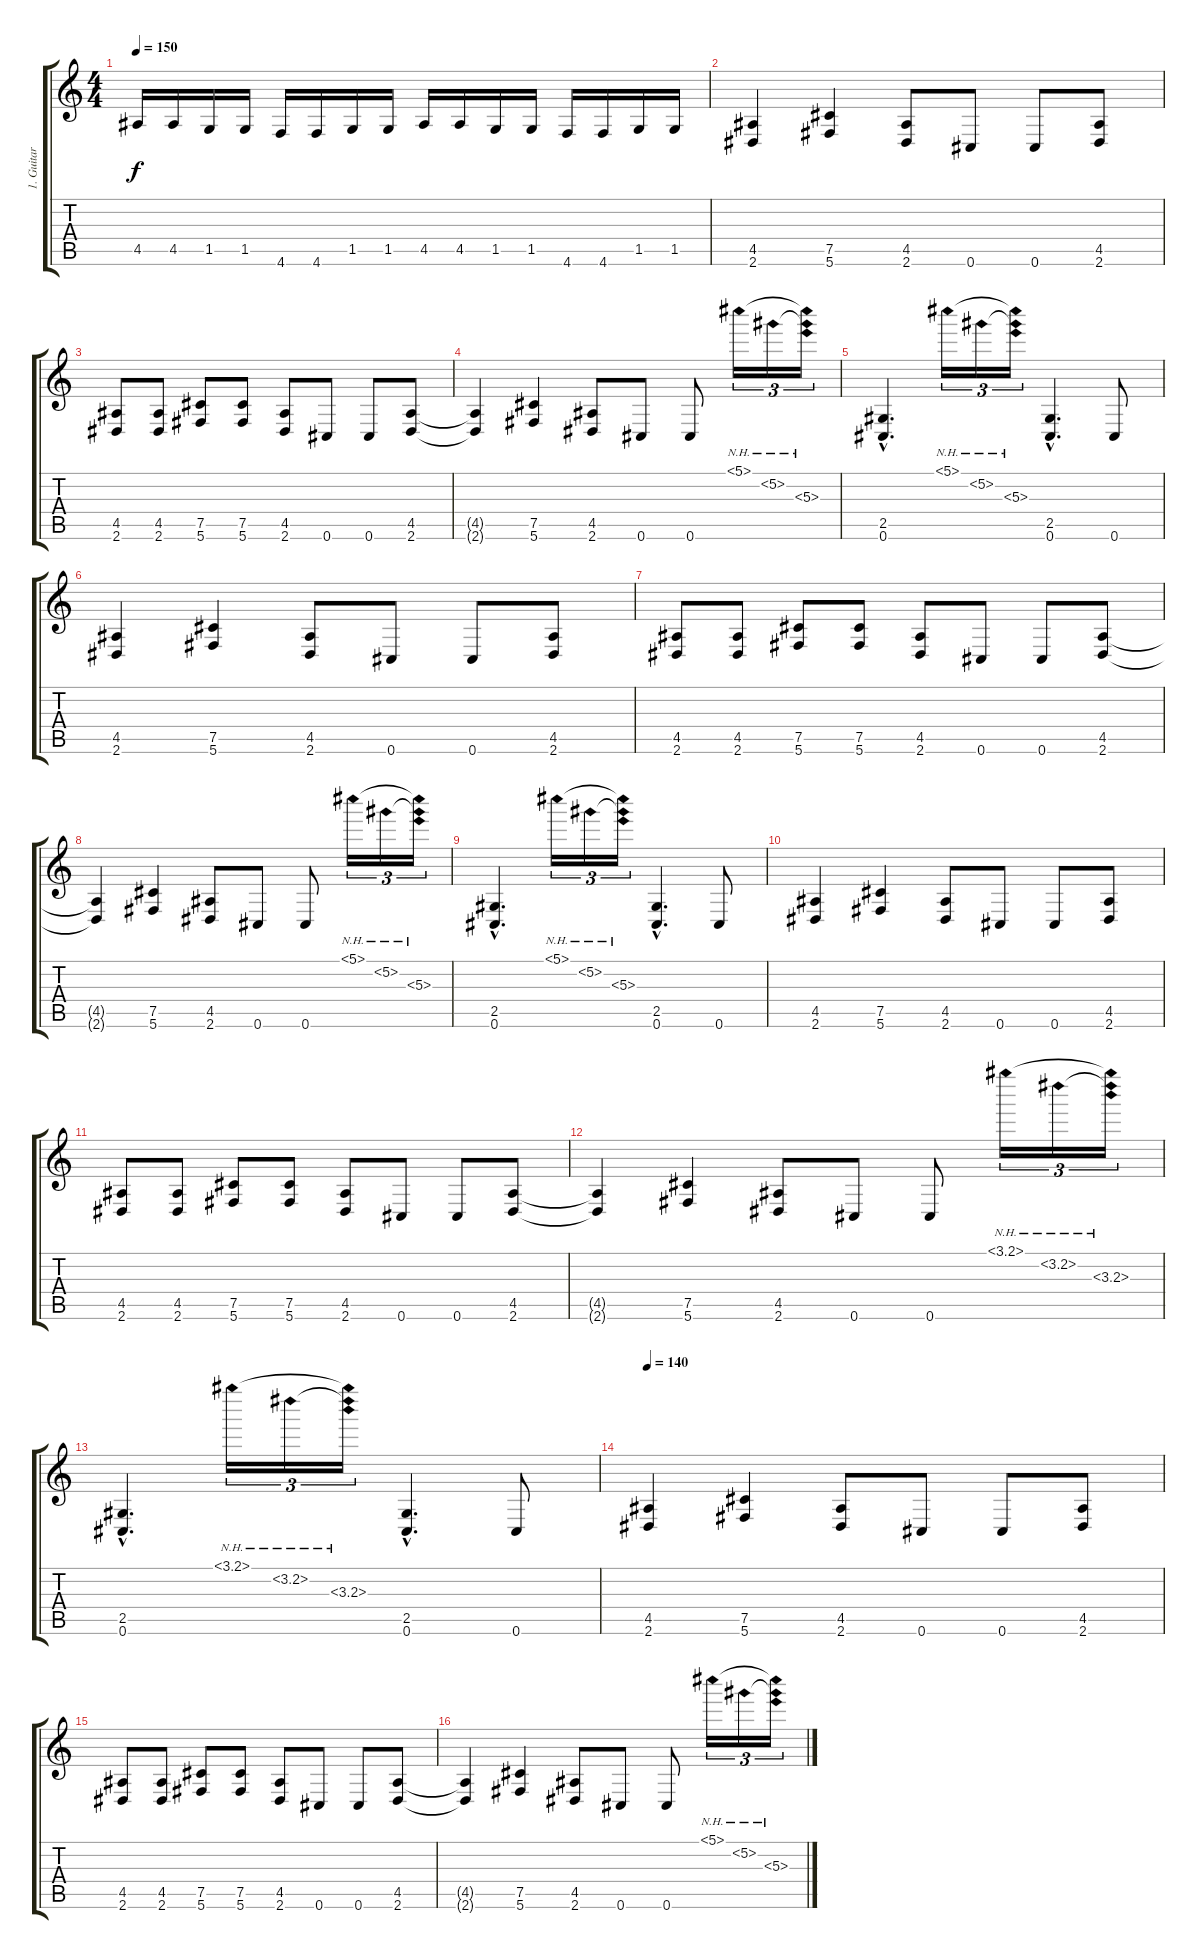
\track ("1. Guitar" "1. Guitar") {instrument distortionguitar}
\staff {score tabs}
\tuning (Db4 Ab3 E3 B2 Gb2 Db2) {hide}
\ts (4 4)
\tempo 150
\clef g2
\ks c
4.5.16{dy f} 4.5.16 1.5.16 1.5.16 4.6.16 4.6.16 1.5.16 1.5.16 4.5.16 4.5.16 1.5.16 1.5.16 4.6.16 4.6.16 1.5.16 1.5.16 |
(4.5 2.6).4 (7.5 5.6).4 (4.5 2.6).8 0.6.8 0.6.8 (4.5 2.6).8 |
(4.5 2.6).8 (4.5 2.6).8 (7.5 5.6).8 (7.5 5.6).8 (4.5 2.6).8 0.6.8 0.6.8 (4.5 2.6).8 |
(4.5{t} 2.6{t}).4 (7.5 5.6).4 (4.5 2.6).8 0.6.8 0.6.8 5.1{nh}.16{tu (3 2)} 5.2{nh}.16{tu (3 2)} (5.1{nh t} 5.2{nh t} 5.3{nh}).16{tu (3 2)} |
(2.5{hac} 0.6{hac}).4{d} 5.1{nh}.16{tu (3 2)} 5.2{nh}.16{tu (3 2)} (5.1{nh t} 5.2{nh t} 5.3{nh}).16{tu (3 2)} (2.5{hac} 0.6{hac}).4{d} 0.6.8 |
(4.5 2.6).4 (7.5 5.6).4 (4.5 2.6).8 0.6.8 0.6.8 (4.5 2.6).8 |
(4.5 2.6).8 (4.5 2.6).8 (7.5 5.6).8 (7.5 5.6).8 (4.5 2.6).8 0.6.8 0.6.8 (4.5 2.6).8 |
(4.5{t} 2.6{t}).4 (7.5 5.6).4 (4.5 2.6).8 0.6.8 0.6.8 5.1{nh}.16{tu (3 2)} 5.2{nh}.16{tu (3 2)} (5.1{nh t} 5.2{nh t} 5.3{nh}).16{tu (3 2)} |
(2.5{hac} 0.6{hac}).4{d} 5.1{nh}.16{tu (3 2)} 5.2{nh}.16{tu (3 2)} (5.1{nh t} 5.2{nh t} 5.3{nh}).16{tu (3 2)} (2.5{hac} 0.6{hac}).4{d} 0.6.8 |
(4.5 2.6).4 (7.5 5.6).4 (4.5 2.6).8 0.6.8 0.6.8 (4.5 2.6).8 |
(4.5 2.6).8 (4.5 2.6).8 (7.5 5.6).8 (7.5 5.6).8 (4.5 2.6).8 0.6.8 0.6.8 (4.5 2.6).8 |
(4.5{t} 2.6{t}).4 (7.5 5.6).4 (4.5 2.6).8 0.6.8 0.6.8 3.1{nh}.16{tu (3 2)} 3.2{nh}.16{tu (3 2)} (3.1{nh t} 3.2{nh t} 3.3{nh}).16{tu (3 2)} |
(2.5{hac} 0.6{hac}).4{d} 3.1{nh}.16{tu (3 2)} 3.2{nh}.16{tu (3 2)} (3.1{nh t} 3.2{nh t} 3.3{nh}).16{tu (3 2)} (2.5{hac} 0.6{hac}).4{d} 0.6.8 |
\tempo 140
(4.5 2.6).4 (7.5 5.6).4 (4.5 2.6).8 0.6.8 0.6.8 (4.5 2.6).8 |
(4.5 2.6).8 (4.5 2.6).8 (7.5 5.6).8 (7.5 5.6).8 (4.5 2.6).8 0.6.8 0.6.8 (4.5 2.6).8 |
(4.5{t} 2.6{t}).4 (7.5 5.6).4 (4.5 2.6).8 0.6.8 0.6.8 5.1{nh}.16{tu (3 2)} 5.2{nh}.16{tu (3 2)} (5.1{nh t} 5.2{nh t} 5.3{nh}).16{tu (3 2)}
